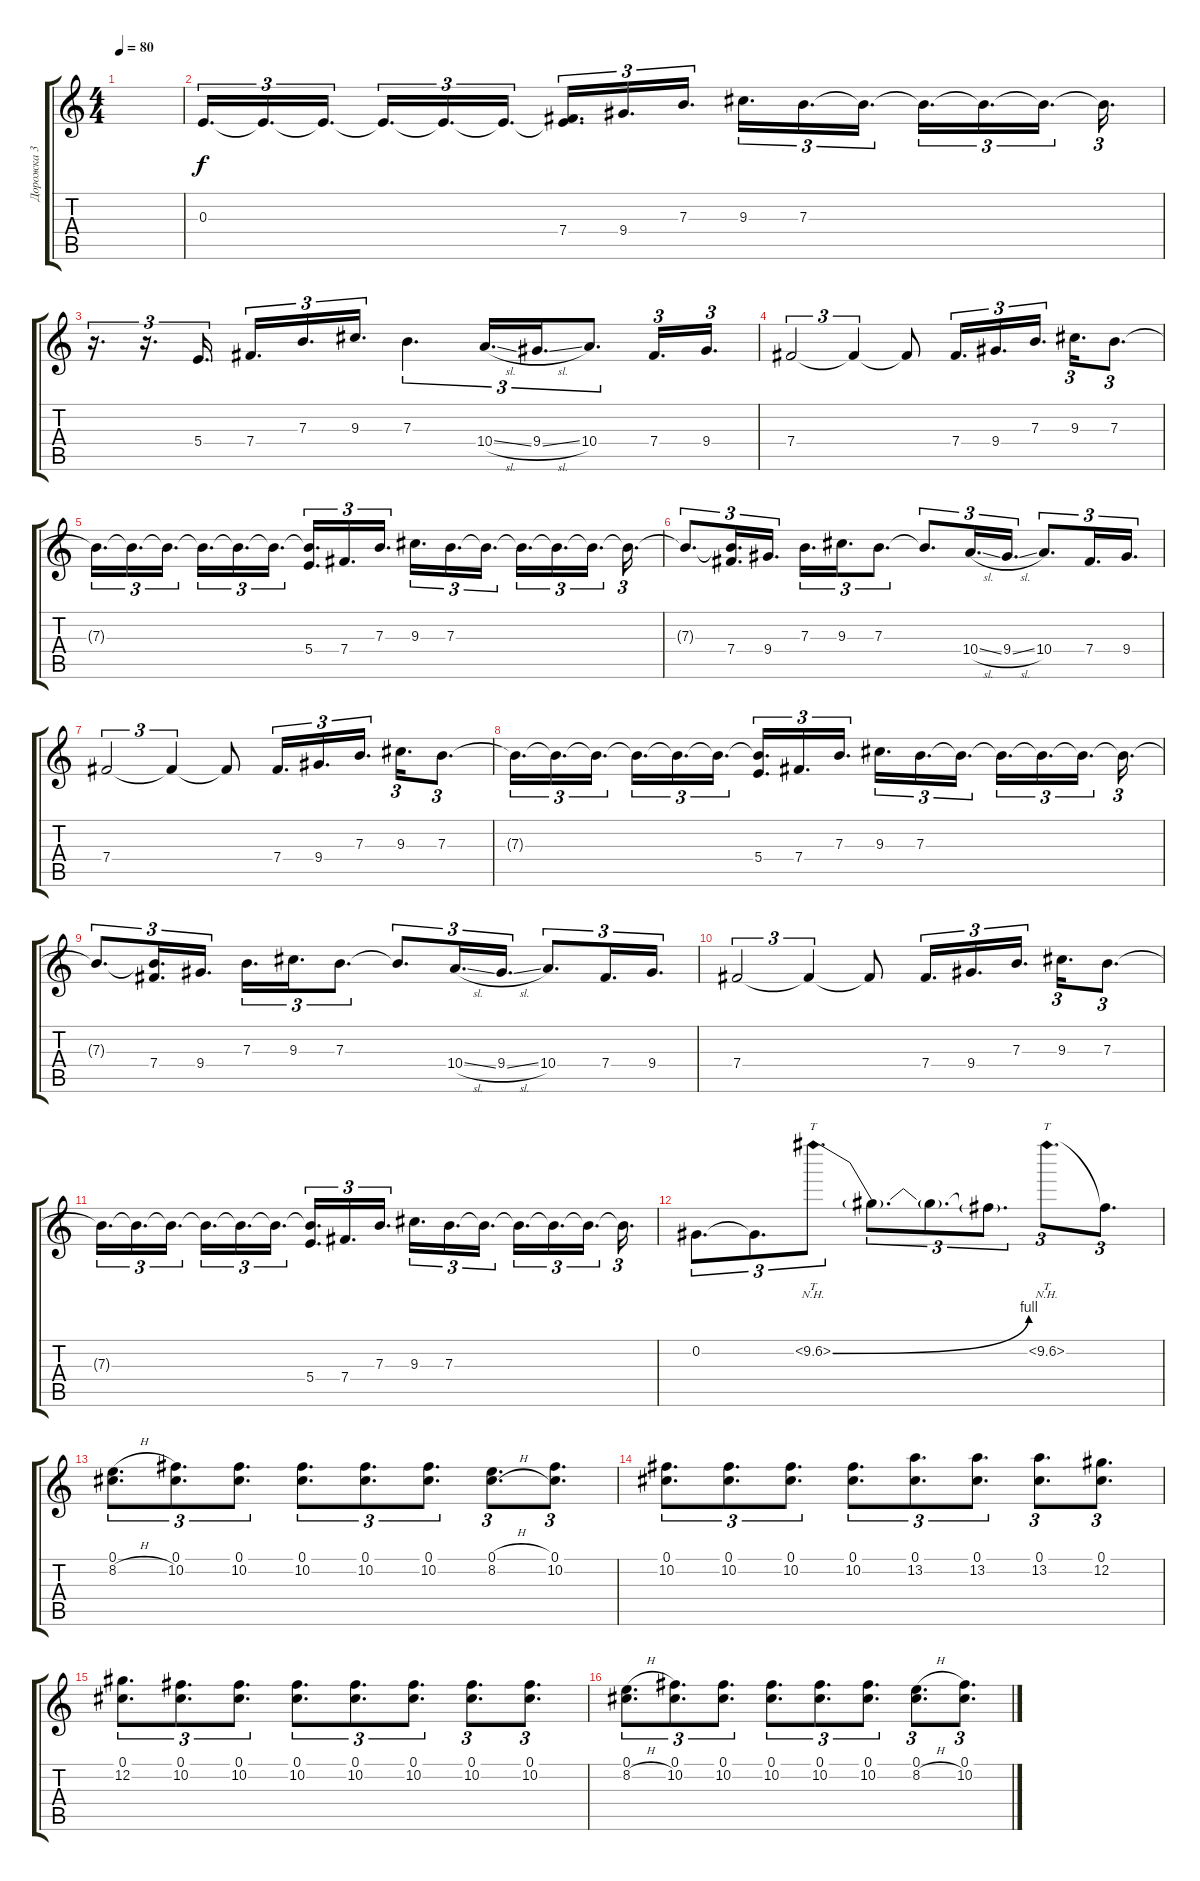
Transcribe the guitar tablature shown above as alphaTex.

\track ("Дорожка 3" "Дорожка 3") {instrument electricguitarclean}
\staff {score tabs}
\tuning (Db4 Ab3 E3 B2 Gb2 Db2) {hide}
\ts (4 4)
\tempo 80
\clef g2
\ks c
|
0.3.16{d tu (3 2)} 0.3{t}.16{d tu (3 2)} 0.3{t}.16{d tu (3 2)} 0.3{t}.16{d tu (3 2)} 0.3{t}.16{d tu (3 2)} 0.3{t}.16{d tu (3 2)} (0.3{t} 7.4).16{d tu (3 2)} 9.4.16{d tu (3 2)} 7.3.16{d tu (3 2)} 9.3.16{d tu (3 2)} 7.3.16{d tu (3 2)} 7.3{t}.16{d tu (3 2)} 7.3{t}.16{d tu (3 2)} 7.3{t}.16{d tu (3 2)} 7.3{t}.16{d tu (3 2)} 7.3{t}.16{d tu (3 2)} |
r.16{d tu (3 2)} r.16{d tu (3 2)} 5.4.16{d tu (3 2)} 7.4.16{d tu (3 2)} 7.3.16{d tu (3 2)} 9.3.16{d tu (3 2)} 7.3.4{d tu (3 2)} 10.4{sl}.16{d tu (3 2)} 9.4{sl}.16{d tu (3 2)} 10.4.8{d tu (3 2)} 7.4.16{d tu (3 2)} 9.4.16{d tu (3 2)} |
7.4.2{tu (3 2)} 7.4{t}.4{tu (3 2)} 7.4{t}.8 7.4.16{d tu (3 2)} 9.4.16{d tu (3 2)} 7.3.16{d tu (3 2)} 9.3.16{d tu (3 2)} 7.3.8{d tu (3 2)} |
7.3{t}.16{d tu (3 2)} 7.3{t}.16{d tu (3 2)} 7.3{t}.16{d tu (3 2)} 7.3{t}.16{d tu (3 2)} 7.3{t}.16{d tu (3 2)} 7.3{t}.16{d tu (3 2)} (7.3{t} 5.4).16{d tu (3 2)} 7.4.16{d tu (3 2)} 7.3.16{d tu (3 2)} 9.3.16{d tu (3 2)} 7.3.16{d tu (3 2)} 7.3{t}.16{d tu (3 2)} 7.3{t}.16{d tu (3 2)} 7.3{t}.16{d tu (3 2)} 7.3{t}.16{d tu (3 2)} 7.3{t}.16{d tu (3 2)} |
7.3{t}.8{d tu (3 2)} (7.3{t} 7.4).16{d tu (3 2)} 9.4.16{d tu (3 2)} 7.3.16{d tu (3 2)} 9.3.16{d tu (3 2)} 7.3.8{d tu (3 2)} 7.3{t}.8{d tu (3 2)} 10.4{sl}.16{d tu (3 2)} 9.4{sl}.16{d tu (3 2)} 10.4.8{d tu (3 2)} 7.4.16{d tu (3 2)} 9.4.16{d tu (3 2)} |
7.4.2{tu (3 2)} 7.4{t}.4{tu (3 2)} 7.4{t}.8 7.4.16{d tu (3 2)} 9.4.16{d tu (3 2)} 7.3.16{d tu (3 2)} 9.3.16{d tu (3 2)} 7.3.8{d tu (3 2)} |
7.3{t}.16{d tu (3 2)} 7.3{t}.16{d tu (3 2)} 7.3{t}.16{d tu (3 2)} 7.3{t}.16{d tu (3 2)} 7.3{t}.16{d tu (3 2)} 7.3{t}.16{d tu (3 2)} (7.3{t} 5.4).16{d tu (3 2)} 7.4.16{d tu (3 2)} 7.3.16{d tu (3 2)} 9.3.16{d tu (3 2)} 7.3.16{d tu (3 2)} 7.3{t}.16{d tu (3 2)} 7.3{t}.16{d tu (3 2)} 7.3{t}.16{d tu (3 2)} 7.3{t}.16{d tu (3 2)} 7.3{t}.16{d tu (3 2)} |
7.3{t}.8{d tu (3 2)} (7.3{t} 7.4).16{d tu (3 2)} 9.4.16{d tu (3 2)} 7.3.16{d tu (3 2)} 9.3.16{d tu (3 2)} 7.3.8{d tu (3 2)} 7.3{t}.8{d tu (3 2)} 10.4{sl}.16{d tu (3 2)} 9.4{sl}.16{d tu (3 2)} 10.4.8{d tu (3 2)} 7.4.16{d tu (3 2)} 9.4.16{d tu (3 2)} |
7.4.2{tu (3 2)} 7.4{t}.4{tu (3 2)} 7.4{t}.8 7.4.16{d tu (3 2)} 9.4.16{d tu (3 2)} 7.3.16{d tu (3 2)} 9.3.16{d tu (3 2)} 7.3.8{d tu (3 2)} |
7.3{t}.16{d tu (3 2)} 7.3{t}.16{d tu (3 2)} 7.3{t}.16{d tu (3 2)} 7.3{t}.16{d tu (3 2)} 7.3{t}.16{d tu (3 2)} 7.3{t}.16{d tu (3 2)} (7.3{t} 5.4).16{d tu (3 2)} 7.4.16{d tu (3 2)} 7.3.16{d tu (3 2)} 9.3.16{d tu (3 2)} 7.3.16{d tu (3 2)} 7.3{t}.16{d tu (3 2)} 7.3{t}.16{d tu (3 2)} 7.3{t}.16{d tu (3 2)} 7.3{t}.16{d tu (3 2)} 7.3{t}.16{d tu (3 2)} |
0.2.8{d tu (3 2)} 0.2{t}.8{d tu (3 2)} 10.2{be (bend 0 0 60 4) nh}.8{tt d tu (3 2)} 10.2{t}.8{d tu (3 2)} 10.2{t}.8{d tu (3 2)} 10.2{t}.8{d tu (3 2)} 10.2{nh}.8{tt d tu (3 2)} 10.2{t}.8{d tu (3 2)} |
(0.1 8.2{h}).8{d tu (3 2)} (0.1 10.2).8{d tu (3 2)} (0.1 10.2).8{d tu (3 2)} (0.1 10.2).8{d tu (3 2)} (0.1 10.2).8{d tu (3 2)} (0.1 10.2).8{d tu (3 2)} (0.1{h} 8.2).8{d tu (3 2)} (0.1 10.2).8{d tu (3 2)} |
(0.1 10.2).8{d tu (3 2)} (0.1 10.2).8{d tu (3 2)} (0.1 10.2).8{d tu (3 2)} (0.1 10.2).8{d tu (3 2)} (0.1 13.2).8{d tu (3 2)} (0.1 13.2).8{d tu (3 2)} (0.1 13.2).8{d tu (3 2)} (0.1 12.2).8{d tu (3 2)} |
(0.1 12.2).8{d tu (3 2)} (0.1 10.2).8{d tu (3 2)} (0.1 10.2).8{d tu (3 2)} (0.1 10.2).8{d tu (3 2)} (0.1 10.2).8{d tu (3 2)} (0.1 10.2).8{d tu (3 2)} (0.1 10.2).8{d tu (3 2)} (0.1 10.2).8{d tu (3 2)} |
(0.1 8.2{h}).8{d tu (3 2)} (0.1 10.2).8{d tu (3 2)} (0.1 10.2).8{d tu (3 2)} (0.1 10.2).8{d tu (3 2)} (0.1 10.2).8{d tu (3 2)} (0.1 10.2).8{d tu (3 2)} (0.1 8.2{h}).8{d tu (3 2)} (0.1 10.2).8{d tu (3 2)}
